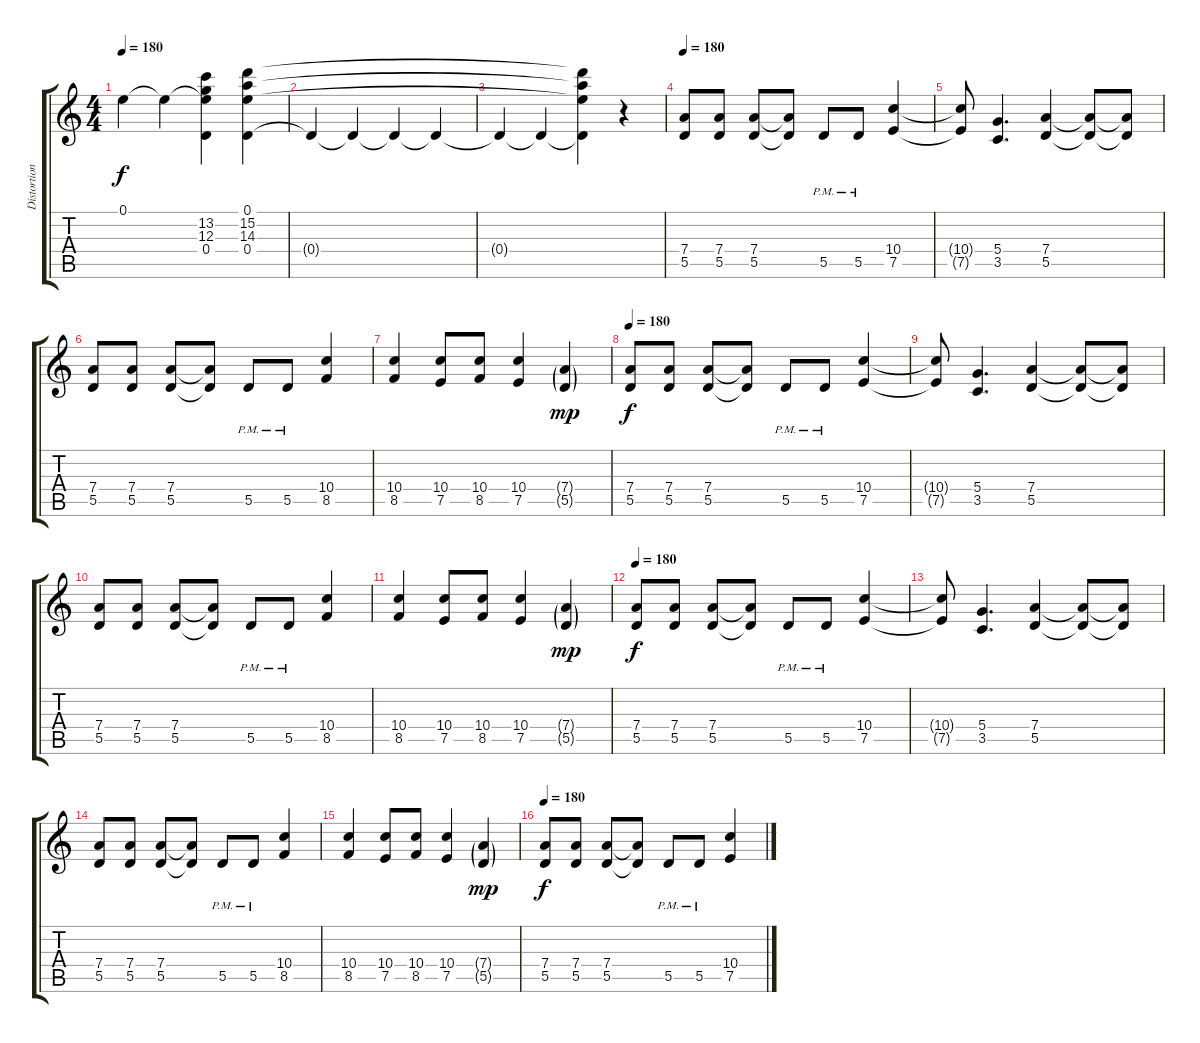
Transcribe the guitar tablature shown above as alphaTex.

\track ("Distortion 2" "Distortion") {instrument distortionguitar}
\staff {score tabs}
\tuning (E4 B3 G3 D3 A2 E2) {hide}
\ts (4 4)
\tempo 180
\clef g2
\ks c
0.1{t}.4{dy f} 0.1{t}.4 (0.1{t} 13.2{t} 12.3{t} 0.4{t}).4 (0.1 15.2 14.3 0.4).4 |
0.4{t}.4 0.4{t}.4 0.4{t}.4 0.4{t}.4 |
0.4{t}.4 0.4{t}.4 (0.1{t} 15.2{t} 14.3{t} 0.4{t}).4 r.4 |
\tempo 180
(7.4 5.5).8 (7.4 5.5).8 (7.4 5.5).8 (7.4{t} 5.5{t}).8 5.5{pm}.8 5.5{pm}.8 (10.4 7.5).4 |
(10.4{t} 7.5{t}).8 (5.4 3.5).4{d} (7.4 5.5).4 (7.4{t} 5.5{t}).8 (7.4{t} 5.5{t}).8 |
(7.4 5.5).8 (7.4 5.5).8 (7.4 5.5).8 (7.4{t} 5.5{t}).8 5.5{pm}.8 5.5{pm}.8 (10.4 8.5).4 |
(10.4 8.5).4 (10.4 7.5).8 (10.4 8.5).8 (10.4 7.5).4 (7.4{g} 5.5{g}).4{dy mp} |
\tempo 180
(7.4 5.5).8{dy f} (7.4 5.5).8 (7.4 5.5).8 (7.4{t} 5.5{t}).8 5.5{pm}.8 5.5{pm}.8 (10.4 7.5).4 |
(10.4{t} 7.5{t}).8 (5.4 3.5).4{d} (7.4 5.5).4 (7.4{t} 5.5{t}).8 (7.4{t} 5.5{t}).8 |
(7.4 5.5).8 (7.4 5.5).8 (7.4 5.5).8 (7.4{t} 5.5{t}).8 5.5{pm}.8 5.5{pm}.8 (10.4 8.5).4 |
(10.4 8.5).4 (10.4 7.5).8 (10.4 8.5).8 (10.4 7.5).4 (7.4{g} 5.5{g}).4{dy mp} |
\tempo 180
(7.4 5.5).8{dy f} (7.4 5.5).8 (7.4 5.5).8 (7.4{t} 5.5{t}).8 5.5{pm}.8 5.5{pm}.8 (10.4 7.5).4 |
(10.4{t} 7.5{t}).8 (5.4 3.5).4{d} (7.4 5.5).4 (7.4{t} 5.5{t}).8 (7.4{t} 5.5{t}).8 |
(7.4 5.5).8 (7.4 5.5).8 (7.4 5.5).8 (7.4{t} 5.5{t}).8 5.5{pm}.8 5.5{pm}.8 (10.4 8.5).4 |
(10.4 8.5).4 (10.4 7.5).8 (10.4 8.5).8 (10.4 7.5).4 (7.4{g} 5.5{g}).4{dy mp} |
\tempo 180
(7.4 5.5).8{dy f} (7.4 5.5).8 (7.4 5.5).8 (7.4{t} 5.5{t}).8 5.5{pm}.8 5.5{pm}.8 (10.4 7.5).4
